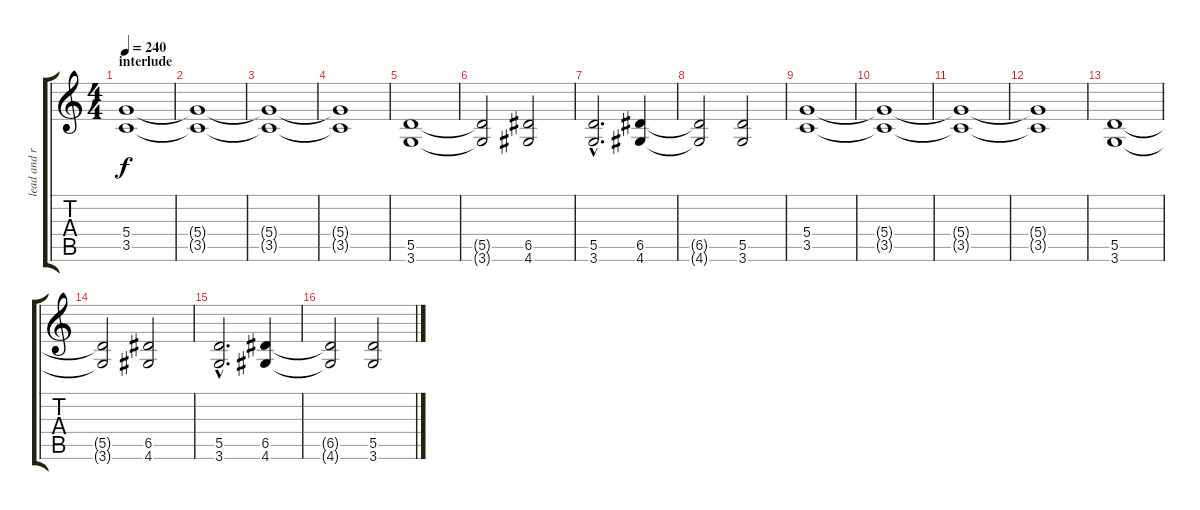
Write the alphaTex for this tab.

\track ("lead and rithm guitar(luca turilli)" "lead and r") {instrument distortionguitar}
\staff {score tabs}
\tuning (E4 B3 G3 D3 A2 E2) {hide}
\ts (4 4)
\section ("" "interlude")
\tempo 240
\clef g2
\ks c
(5.4 3.5).1{dy f} |
(5.4{t} 3.5{t}).1 |
(5.4{t} 3.5{t}).1 |
(5.4{t} 3.5{t}).1 |
(5.5 3.6).1 |
(5.5{t} 3.6{t}).2 (6.5 4.6).2 |
(5.5{hac} 3.6{hac}).2{d} (6.5 4.6).4 |
(6.5{t} 4.6{t}).2 (5.5 3.6).2 |
(5.4 3.5).1 |
(5.4{t} 3.5{t}).1 |
(5.4{t} 3.5{t}).1 |
(5.4{t} 3.5{t}).1 |
(5.5 3.6).1 |
(5.5{t} 3.6{t}).2 (6.5 4.6).2 |
(5.5{hac} 3.6{hac}).2{d} (6.5 4.6).4 |
(6.5{t} 4.6{t}).2 (5.5 3.6).2
